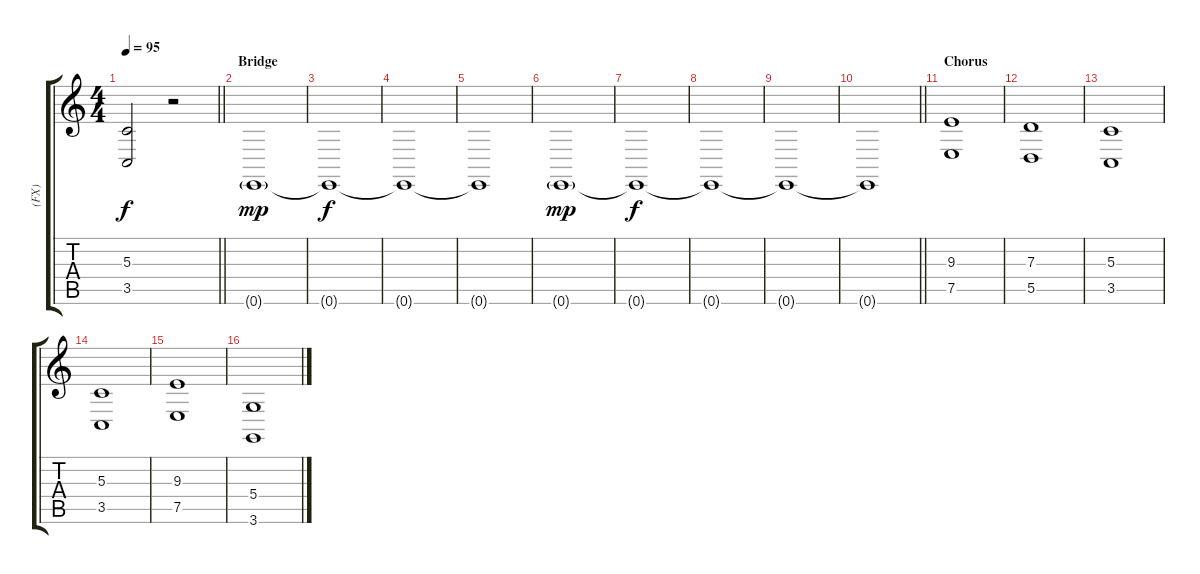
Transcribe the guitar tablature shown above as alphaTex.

\track ("(FX)" "(FX)") {instrument lead1square}
\staff {score tabs}
\tuning (E4 B3 G3 D3 A2 E2) {hide}
\ts (4 4)
\tempo 95
\clef g2
\barLineRight lightlight
\ks c
(5.3 3.5).2{dy f} r.2 |
\section ("" "Bridge")
0.6{g}.1{dy mp} |
0.6{t}.1{dy f} |
0.6{t}.1 |
0.6{t}.1 |
0.6{g}.1{dy mp} |
0.6{t}.1{dy f} |
0.6{t}.1 |
0.6{t}.1 |
\barLineRight lightlight
0.6{t}.1 |
\section ("" "Chorus")
(9.3 7.5).1 |
(7.3 5.5).1 |
(5.3 3.5).1 |
(5.3 3.5).1 |
(9.3 7.5).1 |
(5.4 3.6).1
